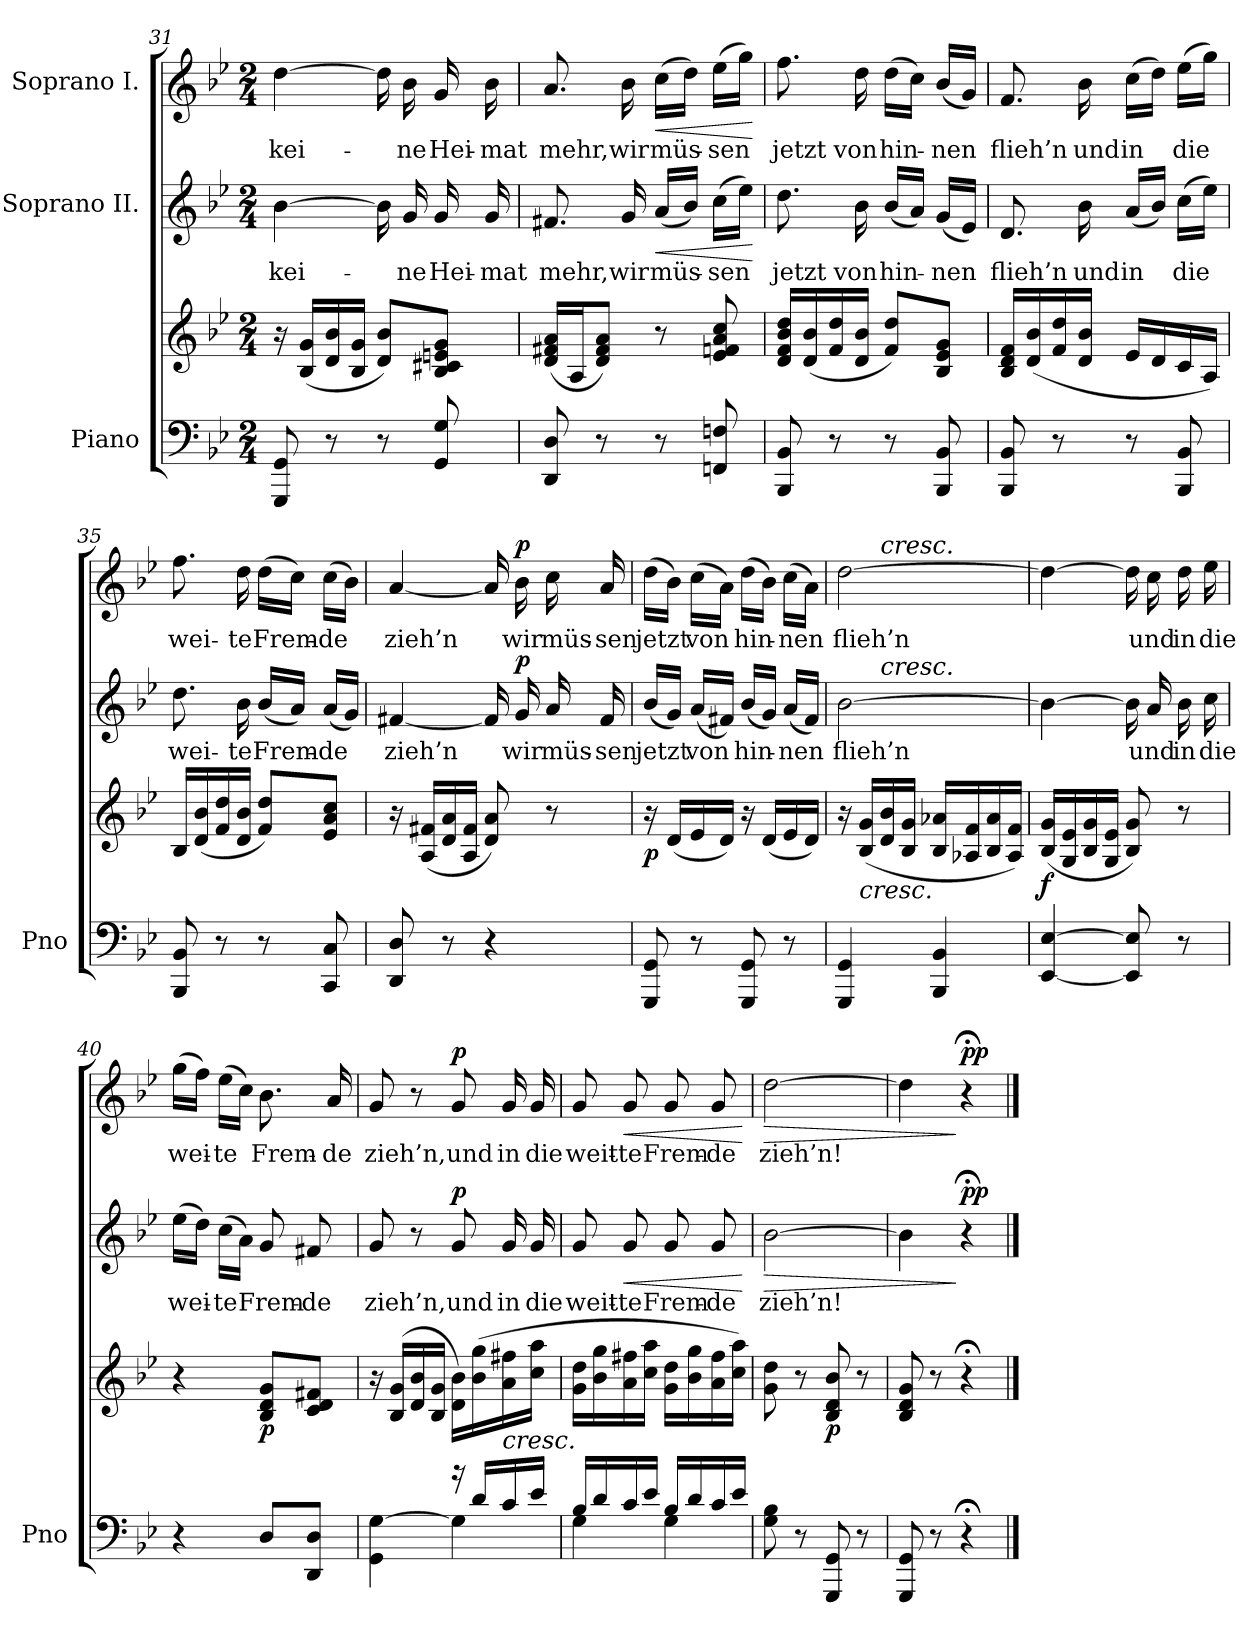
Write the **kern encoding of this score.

**kern	**kern	**dynam	**kern	**text	**dynam	**kern	**text	**dynam
*part3	*part3	*part3	*part2	*part2	*part2	*part1	*part1	*part1
*staff4	*staff3	*staff3/4	*staff2	*staff2	*staff2	*staff1	*staff1	*staff1
*I"Piano	*	*	*I"Soprano II.	*	*	*I"Soprano I.	*	*
*I'Pno	*	*	*	*	*	*	*	*
*clefF4	*clefG2	*	*clefG2	*	*	*clefG2	*	*
*k[b-e-]	*k[b-e-]	*	*k[b-e-]	*	*	*k[b-e-]	*	*
*M2/4	*M2/4	*	*M2/4	*	*	*M2/4	*	*
=31	=31	=31	=31	=31	=31	=31	=31	=31
!	!	!	!	!LO:LY:b	!	!	!LO:LY:b	!
8GGG/ 8GG/	16r	.	[4b-\	kei-	.	[4dd\	kei-	.
.	(<16B-/ 16g/LL	.	.	.	.	.	.	.
8r	16d/ 16b-/	.	.	.	.	.	.	.
.	16B-/ 16g/JJ	.	.	.	.	.	.	.
8r	8d/ 8b-/L)	.	16b-\]	.	.	16dd\]	.	.
*	*	*	*	*	*	*MM42	*	*
!	!	!	!	!LO:LY:b	!	!	!LO:LY:b	!
.	.	.	16g/	-ne	.	16b-\	-ne	.
!	!	!	!	!LO:LY:b	!	!	!LO:LY:b	!
8GG/ 8G/	8B-/ 8c#X/ 8en/ 8g/J	.	16g/	Hei-	.	16g/	Hei-	.
!	!	!	!	!LO:LY:b	!	!	!LO:LY:b	!
.	.	.	16g/	-mat	.	16b-\	-mat	.
!!LO:LB:g=z
=32	=32	=32	=32	=32	=32	=32	=32	=32
!	!	!	!	!LO:LY:b	!	!	!LO:LY:b	!
8DD/ 8D/	(<16d/ 16f#X/ 16a/LL	.	8.f#X/	mehr,	.	8.a/	mehr,	.
.	16A/J	.	.	.	.	.	.	.
8r	8d/ 8f#/ 8a/J)	.	.	.	.	.	.	.
!	!	!	!	!LO:LY:b	!	!	!LO:LY:b	!
.	.	.	16g/	wir	.	16b-\	wir	.
!	!	!	!	!LO:LY:b	!LO:HP:b	!	!LO:LY:b	!LO:HP:b
8r	8r	.	(<16a/LL	müs-	<	(>16cc\LL	müs-	<
.	.	.	16b-/JJ)	.	.	16dd\JJ)	.	.
!	!	!	!	!LO:LY:b	!	!	!LO:LY:b	!
8FFn/ 8Fn/	8e-/ 8fn/ 8a/ 8cc/	.	(>16cc\LL	-sen	.	(>16ee-\LL	-sen	.
.	.	.	16ee-\JJ)	.	.	16gg\JJ)	.	.
.	.	.	.	.	[	.	.	[
=33	=33	=33	=33	=33	=33	=33	=33	=33
!	!	!	!	!LO:LY:b	!	!	!LO:LY:b	!
8BBB-/ 8BB-/	16d/ 16f/ 16b-/ 16dd/LL	.	8.dd\	jetzt	.	8.ff\	jetzt	.
.	(<16d/ 16b-/	.	.	.	.	.	.	.
8r	16f/ 16dd/	.	.	.	.	.	.	.
!	!	!	!	!LO:LY:b	!	!	!LO:LY:b	!
.	16d/ 16b-/JJ	.	16b-\	von	.	16dd\	von	.
!	!	!	!	!LO:LY:b	!	!	!LO:LY:b	!
8r	8f/ 8dd/L)	.	(<16b-/LL	hin-	.	(>16dd\LL	hin-	.
.	.	.	16a/JJ)	.	.	16cc\JJ)	.	.
!	!	!	!	!LO:LY:b	!	!	!LO:LY:b	!
8BBB-/ 8BB-/	8B-/ 8e-/ 8g/J	.	(<16g/LL	-nen	.	(<16b-/LL	-nen	.
.	.	.	16e-/JJ)	.	.	16g/JJ)	.	.
=34	=34	=34	=34	=34	=34	=34	=34	=34
!	!	!	!	!LO:LY:b	!	!	!LO:LY:b	!
8BBB-/ 8BB-/	16B-/ 16d/ 16f/LL	.	8.d/	flieh’n	.	8.f/	flieh’n	.
.	(<16d/ 16b-/	.	.	.	.	.	.	.
8r	16f/ 16dd/	.	.	.	.	.	.	.
!	!	!	!	!LO:LY:b	!	!	!LO:LY:b	!
.	16d/ 16b-/JJ	.	16b-\	und	.	16b-\	und	.
!	!	!	!	!LO:LY:b	!	!	!LO:LY:b	!
8r	16e-/LL	.	(<16a/LL	in	.	(>16cc\LL	in	.
.	16d/	.	16b-/JJ)	.	.	16dd\JJ)	.	.
!	!	!	!	!LO:LY:b	!	!	!LO:LY:b	!
8BBB-/ 8BB-/	16c/	.	(>16cc\LL	die	.	(>16ee-\LL	die	.
.	16A/JJ)	.	16ee-\JJ)	.	.	16gg\JJ)	.	.
=35	=35	=35	=35	=35	=35	=35	=35	=35
!	!	!	!	!LO:LY:b	!	!	!LO:LY:b	!
8BBB-/ 8BB-/	16B-/LL	.	8.dd\	wei-	.	8.ff\	wei-	.
.	(<16d/ 16b-/	.	.	.	.	.	.	.
8r	16f/ 16dd/	.	.	.	.	.	.	.
!	!	!	!	!LO:LY:b	!	!	!LO:LY:b	!
.	16d/ 16b-/JJ	.	16b-\	-te	.	16dd\	-te	.
*	*	*	*	*	*	*MM40	*	*
!	!	!	!	!LO:LY:b	!	!	!LO:LY:b	!
8r	8f/ 8dd/L)	.	(<16b-/LL	Frem-	.	(>16dd\LL	Frem-	.
.	.	.	16a/JJ)	.	.	16cc\JJ)	.	.
!	!	!	!	!LO:LY:b	!	!	!LO:LY:b	!
8CC/ 8C/	8e-/ 8a/ 8cc/J	.	(<16a/LL	-de	.	(>16cc\LL	-de	.
.	.	.	16g/JJ)	.	.	16b-\JJ)	.	.
!!LO:LB:g=z
=36	=36	=36	=36	=36	=36	=36	=36	=36
*	*	*	*	*	*	*MM36	*	*
!	!	!	!	!LO:LY:b	!	!	!LO:LY:b	!
8DD/ 8D/	16r	.	[4f#X/	zieh’n	.	[4a/	zieh’n	.
.	(<16A/ 16f#X/LL	.	.	.	.	.	.	.
8r	16d/ 16a/	.	.	.	.	.	.	.
.	16A/ 16f#/JJ	.	.	.	.	.	.	.
*	*	*	*	*	*	*MM40	*	*
4r	8d/ 8a/)	.	16f#/]	.	.	16a/]	.	.
!	!	!	!	!LO:LY:b	!LO:DY:a	!	!LO:LY:b	!LO:DY:a
.	.	.	16g/	wir	p	16b-\	wir	p
!	!	!	!	!LO:LY:b	!	!	!LO:LY:b	!
.	8r	.	16a/	müs-	.	16cc\	müs-	.
!	!	!	!	!LO:LY:b	!	!	!LO:LY:b	!
.	.	.	16f#/	-sen	.	16a/	-sen	.
=37	=37	=37	=37	=37	=37	=37	=37	=37
!	!	!LO:DY:b	!	!LO:LY:b	!	!	!LO:LY:b	!
8GGG/ 8GG/	16r	p	(<16b-/LL	jetzt	.	(>16dd\LL	jetzt	.
.	(<16d/LL	.	16g/JJ)	.	.	16b-\JJ)	.	.
!	!	!	!	!LO:LY:b	!	!	!LO:LY:b	!
8r	16e-/	.	(<16a/LL	von	.	(>16cc\LL	von	.
.	16d/JJ)	.	16f#X/JJ)	.	.	16a\JJ)	.	.
!	!	!	!	!LO:LY:b	!	!	!LO:LY:b	!
8GGG/ 8GG/	16r	.	(<16b-/LL	hin-	.	(>16dd\LL	hin-	.
.	(<16d/LL	.	16g/JJ)	.	.	16b-\JJ)	.	.
!	!	!	!	!LO:LY:b	!	!	!LO:LY:b	!
8r	16e-/	.	(<16a/LL	-nen	.	(>16cc\LL	-nen	.
.	16d/JJ)	.	16f#/JJ)	.	.	16a\JJ)	.	.
=38	=38	=38	=38	=38	=38	=38	=38	=38
!	!	!	!	!LO:LY:b	!	!	!LO:LY:b	!
*	*	*	*^	*	*	*^	*	*
4GGG/ 4GG/	16r	.	[2b-\	8reyy	flieh’n	.	[2dd\	8reyy	flieh’n	.
!	!LO:TX:b:i:t=cresc.	!	!	!	!	!	!	!	!	!
.	(<16B-/ 16g/LL	.	.	.	.	.	.	.	.	.
!	!	!	!	!	!	!	!	!LO:TX:a:i:t=cresc.	!	!
!	!	!	!	!LO:TX:a:i:t=cresc.	!	!	!	!	!	!
.	16d/ 16b-/	.	.	8reyy	.	.	.	8reyy	.	.
.	16B-/ 16g/JJ	.	.	.	.	.	.	.	.	.
4BBB-/ 4BB-/	16B-/ 16a-X/LL	.	.	4reyy	.	.	.	4reyy	.	.
.	16A-X/ 16f/	.	.	.	.	.	.	.	.	.
.	16B-/ 16a-/	.	.	.	.	.	.	.	.	.
.	16A-/ 16f/JJ)	.	.	.	.	.	.	.	.	.
*	*	*	*v	*v	*	*	*	*	*	*
*	*	*	*	*	*	*v	*v	*	*
=39	=39	=39	=39	=39	=39	=39	=39	=39
!	!	!LO:DY:b	!	!	!	!	!	!
[4EE-/ [4E-/	(<16B-/ 16g/LL	f	4b-\_	.	.	4dd\_	.	.
.	16G/ 16e-/	.	.	.	.	.	.	.
.	16B-/ 16g/	.	.	.	.	.	.	.
.	16G/ 16e-/JJ	.	.	.	.	.	.	.
8EE-/] 8E-/]	8B-/ 8g/)	.	16b-\]	.	.	16dd\]	.	.
!	!	!	!	!LO:LY:b	!	!	!LO:LY:b	!
.	.	.	16a/	und	.	16cc\	und	.
!	!	!	!	!LO:LY:b	!	!	!LO:LY:b	!
8r	8r	.	16b-\	in	.	16dd\	in	.
!	!	!	!	!LO:LY:b	!	!	!LO:LY:b	!
.	.	.	16cc\	die	.	16ee-\	die	.
!!LO:LB:g=z
=40	=40	=40	=40	=40	=40	=40	=40	=40
*	*	*	*	*	*	*MM36	*	*
!	!	!	!	!LO:LY:b	!	!	!LO:LY:b	!
4r	4r	.	(>16ee-\LL	wei-	.	(>16gg\LL	wei-	.
.	.	.	16dd\JJ)	.	.	16ff\JJ)	.	.
!	!	!	!	!LO:LY:b	!	!	!LO:LY:b	!
.	.	.	(>16cc\LL	-te	.	(>16ee-\LL	-te	.
.	.	.	16a\JJ)	.	.	16cc\JJ)	.	.
*	*	*	*	*	*	*MM34	*	*
!	!	!LO:DY:b	!	!LO:LY:b	!	!	!LO:LY:b	!
8D/L	8B-/ 8d/ 8g/L	p	8g/	Frem-	.	8.b-\	Frem-	.
!	!	!	!	!LO:LY:b	!	!	!	!
8DD/ 8D/J	8c/ 8d/ 8f#X/J	.	8f#X/	-de	.	.	.	.
!	!	!	!	!	!	!	!LO:LY:b	!
.	.	.	.	.	.	16a/	-de	.
=41	=41	=41	=41	=41	=41	=41	=41	=41
*	*	*	*	*	*	*MM32	*	*
*^	*	*	*	*	*	*	*	*
!	!	!	!	!	!LO:LY:b	!	!	!LO:LY:b	!
4GG\ [4G\	4ryy	16r	.	8g/	zieh’n,	.	8g/	zieh’n,	.
.	.	(<16B-/ 16g/LL	.	.	.	.	.	.	.
.	.	16d/ 16b-/	.	8r	.	.	8r	.	.
.	.	16B-/ 16g/JJ	.	.	.	.	.	.	.
!	!	!	!	!	!LO:LY:b	!LO:DY:a	!	!LO:LY:b	!LO:DY:a
4G\]	16rb	16d\ 16b-\LL)	.	8g/	und	p	8g/	und	p
.	16d/LL	(>16b-\ 16gg\	.	.	.	.	.	.	.
!	!	!LO:TX:b:i:t=cresc.	!	!	!	!	!	!	!
!	!	!	!	!	!LO:LY:b	!	!	!LO:LY:b	!
.	16c/	16a\ 16ff#X\	.	16g/	in	.	16g/	in	.
!	!	!	!	!	!LO:LY:b	!	!	!LO:LY:b	!
.	16e-/JJ	16cc\ 16aa\JJ	.	16g/	die	.	16g/	die	.
=42	=42	=42	=42	=42	=42	=42	=42	=42	=42
!	!	!	!	!	!LO:LY:b	!	!	!LO:LY:b	!
16B-/LL	4G\	16g\ 16dd\LL	.	8g/	weit-	.	8g/	weit-	.
16d/	.	16b-\ 16gg\	.	.	.	.	.	.	.
!	!	!	!	!	!LO:LY:b	!LO:HP:b	!	!LO:LY:b	!LO:HP:b
16c/	.	16a\ 16ff#X\	.	8g/	-te	<	8g/	-te	<
16e-/JJ	.	16cc\ 16aa\JJ	.	.	.	.	.	.	.
!	!	!	!	!	!LO:LY:b	!	!	!LO:LY:b	!
16B-/LL	4G\	16g\ 16dd\LL	.	8g/	Frem-	.	8g/	Frem-	.
16d/	.	16b-\ 16gg\	.	.	.	.	.	.	.
!	!	!	!	!	!LO:LY:b	!	!	!LO:LY:b	!
16c/	.	16a\ 16ff#\	.	8g/	-de	.	8g/	-de	.
16e-/JJ	.	16cc\ 16aa\JJ)	.	.	.	.	.	.	.
*v	*v	*	*	*	*	*	*	*	*
.	.	.	.	.	[	.	.	[
=43	=43	=43	=43	=43	=43	=43	=43	=43
!	!	!	!	!LO:LY:b	!LO:HP:b	!	!LO:LY:b	!LO:HP:b
8G\ 8B-\	8g\ 8dd\	.	[2b-\	zieh’n!	>	[2dd\	zieh’n!	>
8r	8r	.	.	.	.	.	.	.
!	!	!LO:DY:b	!	!	!	!	!	!
8GGG/ 8GG/	8B-/ 8d/ 8b-/	p	.	.	.	.	.	.
8r	8r	.	.	.	.	.	.	.
=44	=44	=44	=44	=44	=44	=44	=44	=44
8GGG/ 8GG/	8B-/ 8d/ 8g/	.	4b-\]	.	.	4dd\]	.	.
8r	8r	.	.	.	.	.	.	.
!	!	!	!	!	!LO:DY:n=1:a	!	!	!LO:DY:n=1:a
4r;<	4r;<	.	4r;<	.	] pp	4r;<	.	] pp
==	==	==	==	==	==	==	==	==
*-	*-	*-	*-	*-	*-	*-	*-	*-
